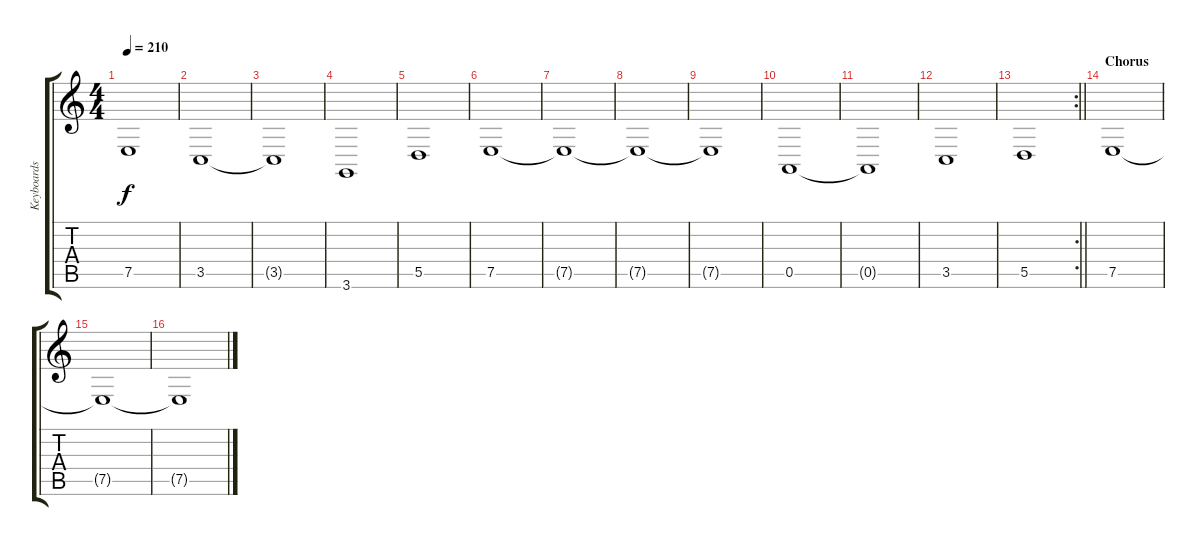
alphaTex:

\track ("Keyboards" "Keyboards") {instrument stringensemble1}
\staff {score tabs}
\tuning (E4 B3 G3 D3 A2 E2) {hide}
\ts (4 4)
\tempo 210
\clef g2
\ks c
7.5{t}.1{dy f} |
3.5.1 |
3.5{t}.1 |
3.6.1 |
5.5.1 |
7.5.1 |
7.5{t}.1 |
7.5{t}.1 |
7.5{t}.1 |
0.5.1 |
0.5{t}.1 |
3.5.1 |
\rc 2
\barLineRight lightlight
5.5.1 |
\section ("" "Chorus")
7.5.1 |
7.5{t}.1 |
7.5{t}.1
